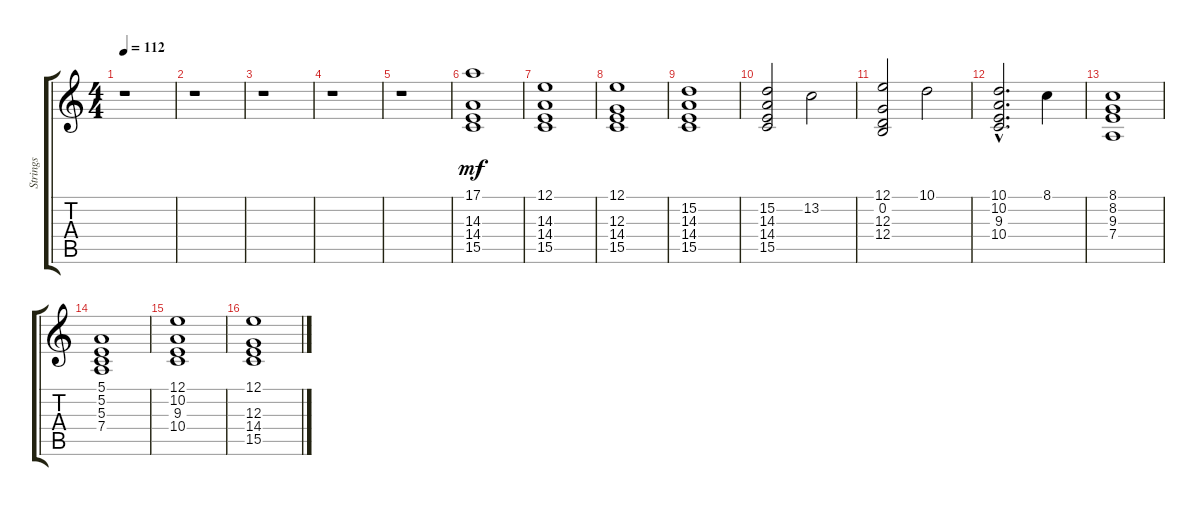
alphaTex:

\track ("Strings" "Strings") {instrument stringensemble2}
\staff {score tabs}
\tuning (E4 B3 G3 D3 A2 E2) {hide}
\ts (4 4)
\tempo 112
\clef g2
\ks c
r.1{dy mf} |
r.1 |
r.1 |
r.1 |
r.1 |
(17.1 14.3 14.4 15.5).1{volume 9} |
(12.1 14.3 14.4 15.5).1 |
(12.1 12.3 14.4 15.5).1 |
(15.2 14.3 14.4 15.5).1 |
(15.2 14.3 14.4 15.5).2 13.2.2 |
(12.1 0.2 12.3 12.4).2 10.1.2 |
(10.1{hac} 10.2 9.3 10.4).2{d} 8.1.4 |
(8.1 8.2 9.3 7.4).1 |
(5.1 5.2 5.3 7.4).1 |
(12.1 10.2 9.3 10.4).1 |
(12.1 12.3 14.4 15.5).1
